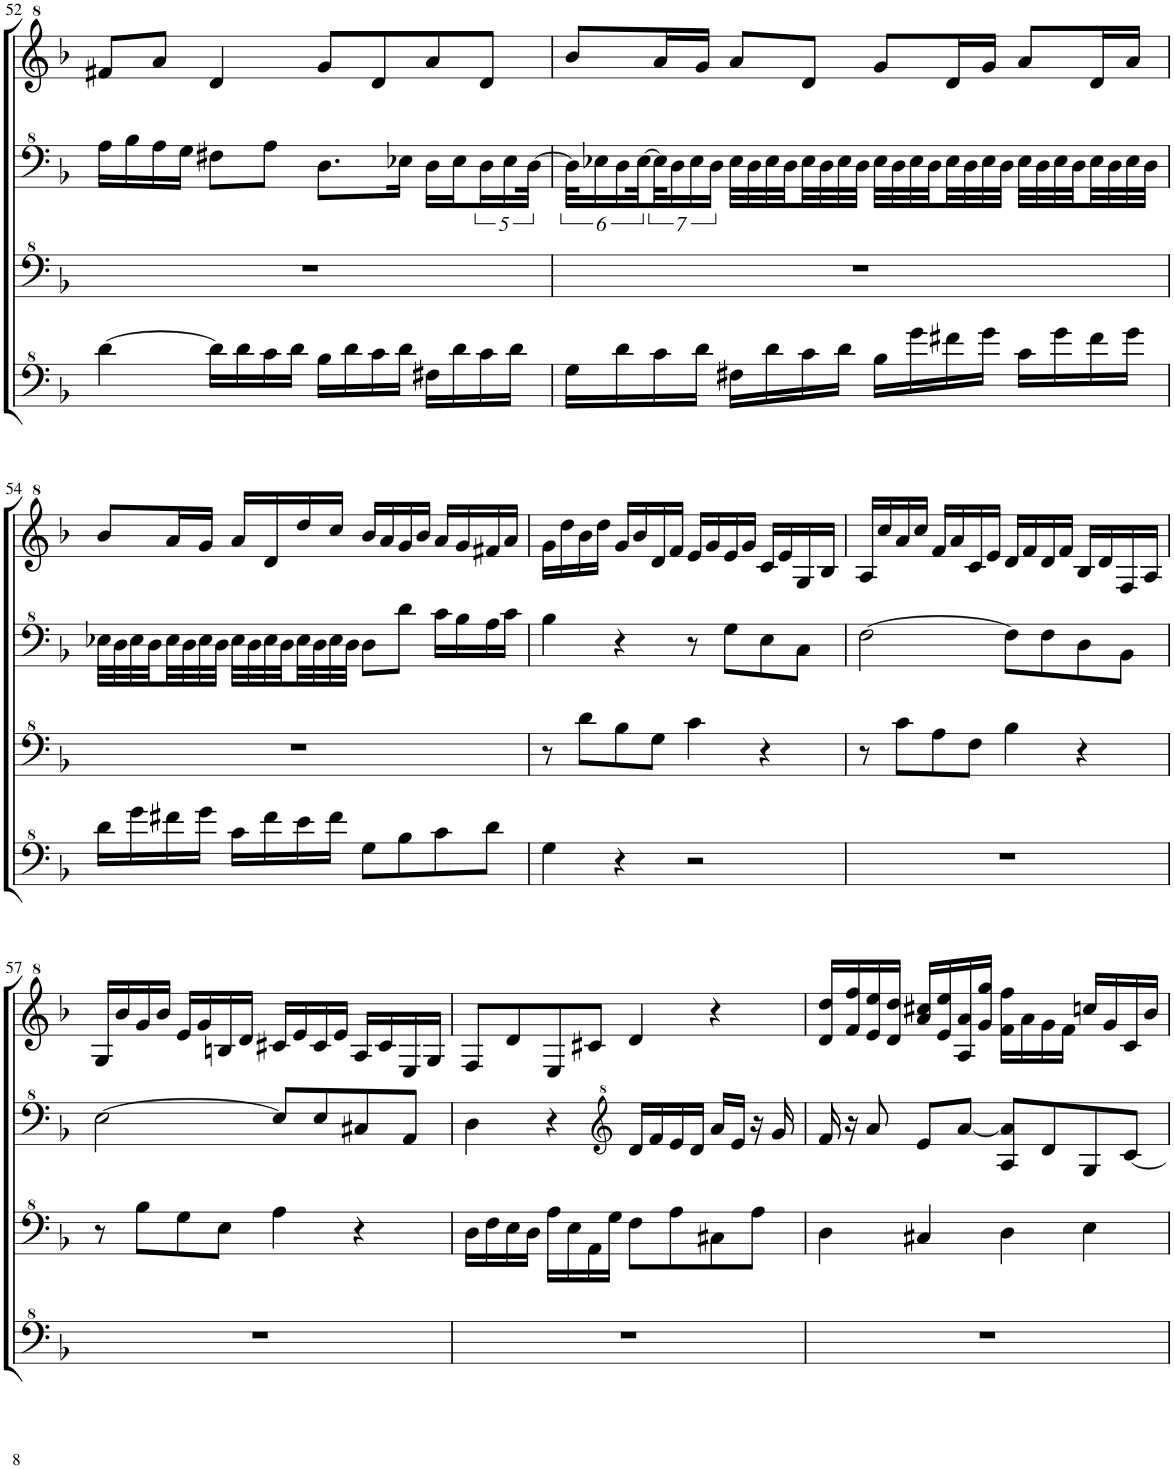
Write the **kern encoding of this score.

**kern	**kern	**kern	**kern
*part1	*part1	*part1	*part1
*staff4	*staff3	*staff2	*staff1
*I"Model III	*	*	*
!!LO:PB:g=z
*clefF^4	*clefF^4	*clefF^4	*clefG^2
*k[b-]	*k[b-]	*k[b-]	*k[b-]
*M4/4	*M4/4	*M4/4	*M4/4
=52	=52	=52	=52
[4dd\	1r	16a\LL	8ff#X/L
.	.	16b-\	.
.	.	16a\	8aa/J
.	.	16g\JJ	.
16dd\LL]	.	8f#X\L	4dd/
16dd\	.	.	.
16cc\	.	8a\J	.
16dd\JJ	.	.	.
16b-\LL	.	8.d\L	8gg/L
16dd\	.	.	.
16cc\	.	.	8dd/
16dd\JJ	.	16e-X\Jk	.
16f#X\LL	.	16d\LL	8aa/
16dd\	.	16e-\	.
16cc\	.	20d\	8dd/J
.	.	20e-\	.
16dd\JJ	.	.	.
.	.	[40d\JJk	.
=53	=53	=53	=53
16g\LL	1r	48d\KLL]	8bb-/L
.	.	24e-X\	.
16dd\	.	24d\	.
.	.	[48e-\L	.
16cc\	.	56e-\J]	16aa/L
.	.	28d\	.
.	.	28e-\	.
16dd\JJ	.	.	16gg/JJ
.	.	28d\JJ	.
16f#X\LL	.	32e-\LLL	8aa/L
.	.	32d\	.
16dd\	.	32e-\	.
.	.	32d\	.
16cc\	.	32e-\	8dd/J
.	.	32d\	.
16dd\JJ	.	32e-\	.
.	.	32d\JJJ	.
16b-\LL	.	32e-\LLL	8gg/L
.	.	32d\	.
16gg\	.	32e-\	.
.	.	32d\	.
16ff#X\	.	32e-\	16dd/L
.	.	32d\	.
16gg\JJ	.	32e-\	16gg/JJ
.	.	32d\JJJ	.
16cc\LL	.	32e-\LLL	8aa/L
.	.	32d\	.
16gg\	.	32e-\	.
.	.	32d\	.
16ff#\	.	32e-\	16dd/L
.	.	32d\	.
16gg\JJ	.	32e-\	16aa/JJ
.	.	32d\JJJ	.
!!LO:LB:g=z
=54	=54	=54	=54
16dd\LL	1r	32e-X\LLL	8bb-/L
.	.	32d\	.
16gg\	.	32e-\	.
.	.	32d\	.
16ff#X\	.	32e-\	16aa/L
.	.	32d\	.
16gg\JJ	.	32e-\	16gg/JJ
.	.	32d\JJJ	.
16cc\LL	.	32e-\LLL	16aa/LL
.	.	32d\	.
16ff#\	.	32e-\	16dd/
.	.	32d\	.
16ee\	.	32e-\	16ddd/
.	.	32d\	.
16ff#\JJ	.	32e-\	16ccc/JJ
.	.	32d\JJJ	.
8g\L	.	8d\L	16bb-/LL
.	.	.	16aa/
8b-\	.	8dd\J	16gg/
.	.	.	16bb-/JJ
8cc\	.	16cc\LL	16aa/LL
.	.	16b-\	16gg/
8dd\J	.	16a\	16ff#X/
.	.	16cc\JJ	16aa/JJ
=55	=55	=55	=55
4g\	8r	4b-\	16gg\LL
.	.	.	16ddd\
.	8dd\L	.	16bb-\
.	.	.	16ddd\JJ
4r	8b-\	4r	16gg/LL
.	.	.	16bb-/
.	8g\J	.	16dd/
.	.	.	16ff/JJ
2r	4cc\	8r	16ee/LL
.	.	.	16gg/
.	.	8g\L	16ee/
.	.	.	16gg/JJ
.	4r	8e\	16cc/LL
.	.	.	16ee/
.	.	8c\J	16g/
.	.	.	16b-/JJ
=56	=56	=56	=56
1r	8r	[2f\	16a/LL
.	.	.	16ccc/
.	8cc\L	.	16aa/
.	.	.	16ccc/JJ
.	8a\	.	16ff/LL
.	.	.	16aa/
.	8f\J	.	16cc/
.	.	.	16ee/JJ
.	4b-\	8f\L]	16dd/LL
.	.	.	16ff/
.	.	8f\	16dd/
.	.	.	16ff/JJ
.	4r	8d\	16b-/LL
.	.	.	16dd/
.	.	8B-\J	16f/
.	.	.	16a/JJ
!!LO:LB:g=z
=57	=57	=57	=57
1r	8r	[2e\	16g/LL
.	.	.	16bb-/
.	8b-\L	.	16gg/
.	.	.	16bb-/JJ
.	8g\	.	16ee/LL
.	.	.	16gg/
.	8e\J	.	16bn/
.	.	.	16dd/JJ
.	4a\	8e/L]	16cc#X/LL
.	.	.	16ee/
.	.	8e/	16cc#/
.	.	.	16ee/JJ
.	4r	8c#X/	16a/LL
.	.	.	16cc#/
.	.	8A/J	16e/
.	.	.	16g/JJ
=58	=58	=58	=58
1r	16d\LL	4d\	8f/L
.	16f\	.	.
.	16e\	.	8dd/
.	16d\JJ	.	.
.	16a\LL	4r	8e/
.	16e\	.	.
.	16A\	.	8cc#X/J
.	16g\JJ	.	.
*	*	*clefG^2	*
.	8f\L	16dd/LL	4dd/
.	.	16ff/	.
.	8a\	16ee/	.
.	.	16dd/JJ	.
.	8c#X\	16aa/LL	4r
.	.	16ee/JJ	.
.	8a\J	16r	.
.	.	16gg/	.
=59	=59	=59	=59
1r	4d\	16ff/	16dd/ 16ddd/LL
.	.	16r	16ff/ 16fff/
.	.	8aa/	16ee/ 16eee/
.	.	.	16dd/ 16ddd/JJ
.	4c#X/	8ee/L	16aa/ 16ccc#X/LL
.	.	.	16ee/ 16eee/
.	.	[8aa/J	16a/ 16aa/
.	.	.	16gg/ 16ggg/JJ
.	4d\	8a/ 8aa/]L	16ff\ 16fff\LL
.	.	.	16aa\
.	.	8dd/	16gg\
.	.	.	16ff\JJ
.	4e\	8g/	16cccn/LL
.	.	.	16gg/
.	.	[8cc/J	16cc/
.	.	.	16bb-/JJ
=	=	=	=
*-	*-	*-	*-
